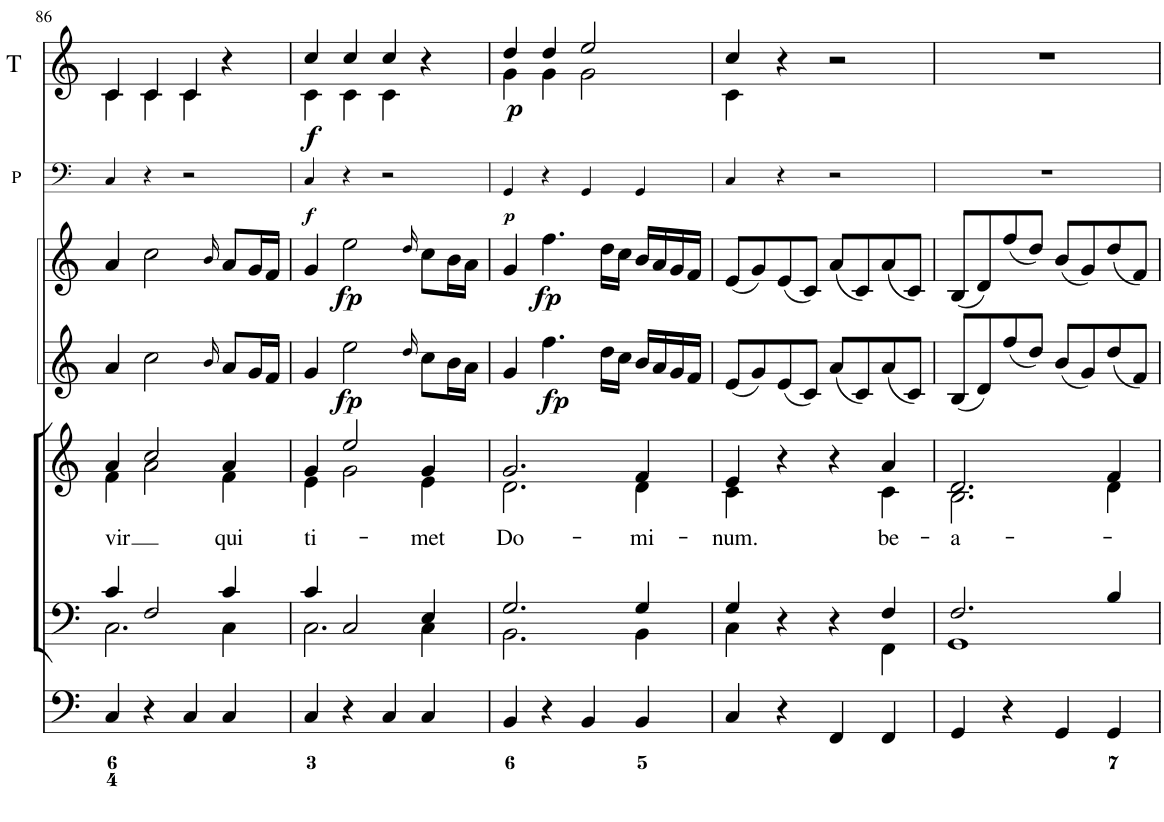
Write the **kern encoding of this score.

**kern	**kern	**kern	**text	**kern	**dynam	**kern	**dynam	**kern	**dynam	**kern	**dynam
*part7	*part6	*part5	*part5	*part4	*part4	*part3	*part3	*part2	*part2	*part1	*part1
*staff7	*staff6	*staff5	*staff5	*staff4	*staff4	*staff3	*staff3	*staff2	*staff2	*staff1	*staff1
*I"Organ	*I"Voice	*I"Voice	*	*I"Violin 2	*	*I"Violin 1	*	*I"Timpani	*	*I"Clarini in C	*
*	*	*	*	*I'Vln	*	*I'Vln	*	*	*	*	*
!!LO:PB:g=z
*clefF4	*clefF4	*clefG2	*	*clefG2	*	*clefG2	*	*clefF4	*	*clefG2	*
*k[]	*k[]	*k[]	*	*k[]	*	*k[]	*	*k[]	*	*k[]	*
*M4/4	*M4/4	*M4/4	*	*M4/4	*	*M4/4	*	*M4/4	*	*M4/4	*
*met(c)	*met(c)	*met(c)	*	*met(c)	*	*met(c)	*	*met(c)	*	*met(c)	*
=86	=86	=86	=86	=86	=86	=86	=86	=86	=86	=86	=86
*	*^	*	*	*	*	*	*	*	*	*	*
!	!	!	!	!LO:LY:b	!	!	!	!	!	!	!	!
*	*	*	*^	*	*	*	*	*	*	*	*^	*
4C/	4c/	2.C\	4a/	4f\	vir	4a/	.	4a/	.	4C/	.	4c/	4c\	.
4r	2F/	.	2cc/	2a\	.	2cc\	.	2cc\	.	4r	.	4c/	4c\	.
4C/	.	.	.	.	.	.	.	.	.	2r	.	4c/	4c\	.
.	.	.	.	.	.	16qb/	.	16qb/	.	.	.	.	.	.
!	!	!	!	!	!LO:LY:b	!	!	!	!	!	!	!	!	!
4C/	4c/	4C\	4a/	4f\	qui	8a/L	.	8a/L	.	.	.	4r	4ryy	.
.	.	.	.	.	.	16g/L	.	16g/L	.	.	.	.	.	.
.	.	.	.	.	.	16f/JJ	.	16f/JJ	.	.	.	.	.	.
=87	=87	=87	=87	=87	=87	=87	=87	=87	=87	=87	=87	=87	=87	=87
!	!	!	!	!	!LO:LY:b	!	!	!	!	!	!LO:DY:b	!	!	!LO:DY:b
4C/	4c/	2.C\	4g/	4e\	ti-	4g/	.	4g/	.	4C/	f	4cc/	4c\	f
!	!	!	!	!	!	!	!LO:DY:b	!	!LO:DY:b	!	!	!	!	!
4r	2C/	.	2ee/	2g\	.	2ee\	fp	2ee\	fp	4r	.	4cc/	4c\	.
4C/	.	.	.	.	.	.	.	.	.	2r	.	4cc/	4c\	.
.	.	.	.	.	.	16qdd/	.	16qdd/	.	.	.	.	.	.
!	!	!	!	!	!LO:LY:b	!	!	!	!	!	!	!	!	!
4C/	4E/	4C\	4g/	4e\	-met	8cc\L	.	8cc\L	.	.	.	4r	4ryy	.
.	.	.	.	.	.	16b\L	.	16b\L	.	.	.	.	.	.
.	.	.	.	.	.	16a\JJ	.	16a\JJ	.	.	.	.	.	.
=88	=88	=88	=88	=88	=88	=88	=88	=88	=88	=88	=88	=88	=88	=88
!	!	!	!	!	!LO:LY:b	!	!	!	!	!	!LO:DY:b	!	!	!LO:DY:b
4BB/	2.G/	2.BB\	2.g/	2.d\	Do-	4g/	.	4g/	.	4GG/	p	4dd/	4g\	p
!	!	!	!	!	!	!	!LO:DY:b	!	!LO:DY:b	!	!	!	!	!
4r	.	.	.	.	.	4.ff\	fp	4.ff\	fp	4r	.	4dd/	4g\	.
4BB/	.	.	.	.	.	.	.	.	.	4GG/	.	2ee/	2g\	.
.	.	.	.	.	.	16dd\LL	.	16dd\LL	.	.	.	.	.	.
.	.	.	.	.	.	16cc\JJ	.	16cc\JJ	.	.	.	.	.	.
!	!	!	!	!	!LO:LY:b	!	!	!	!	!	!	!	!	!
4BB/	4G/	4BB\	4f/	4d\	-mi-	16b/LL	.	16b/LL	.	4GG/	.	.	.	.
.	.	.	.	.	.	16a/	.	16a/	.	.	.	.	.	.
.	.	.	.	.	.	16g/	.	16g/	.	.	.	.	.	.
.	.	.	.	.	.	16f/JJ	.	16f/JJ	.	.	.	.	.	.
=89	=89	=89	=89	=89	=89	=89	=89	=89	=89	=89	=89	=89	=89	=89
!	!	!	!	!	!LO:LY:b	!	!	!	!	!	!	!	!	!
4C/	4G/	4C\	4e/	4c\	-num.	(8e/L	.	(8e/L	.	4C/	.	4cc/	4c\	.
.	.	.	.	.	.	8g/)	.	8g/)	.	.	.	.	.	.
4r	4r	2ryy	4r	2ryy	.	(8e/	.	(8e/	.	4r	.	4r	2.ryy	.
.	.	.	.	.	.	8c/J)	.	8c/J)	.	.	.	.	.	.
4FF/	4r	.	4r	.	.	(8a/L	.	(8a/L	.	2r	.	2r	.	.
.	.	.	.	.	.	8c/)	.	8c/)	.	.	.	.	.	.
!	!	!	!	!	!LO:LY:b	!	!	!	!	!	!	!	!	!
4FF/	4F/	4FF\	4a/	4c\	be-	(8a/	.	(8a/	.	.	.	.	.	.
.	.	.	.	.	.	8c/J)	.	8c/J)	.	.	.	.	.	.
*	*	*	*	*	*	*	*	*	*	*	*	*v	*v	*
=90	=90	=90	=90	=90	=90	=90	=90	=90	=90	=90	=90	=90	=90
!	!	!	!	!	!LO:LY:b	!	!	!	!	!	!	!	!
4GG/	2.F/	1GG	2.d/	2.B\	-a-	(8B/L	.	(8B/L	.	1r	.	1r	.
.	.	.	.	.	.	8d/)	.	8d/)	.	.	.	.	.
4r	.	.	.	.	.	(8ff/	.	(8ff/	.	.	.	.	.
.	.	.	.	.	.	8dd/J)	.	8dd/J)	.	.	.	.	.
4GG/	.	.	.	.	.	(8b/L	.	(8b/L	.	.	.	.	.
.	.	.	.	.	.	8g/)	.	8g/)	.	.	.	.	.
4GG/	4B/	.	4f/	4d\	.	(8dd/	.	(8dd/	.	.	.	.	.
.	.	.	.	.	.	8f/J)	.	8f/J)	.	.	.	.	.
*	*v	*v	*	*	*	*	*	*	*	*	*	*	*
*	*	*v	*v	*	*	*	*	*	*	*	*	*
=	=	=	=	=	=	=	=	=	=	=	=
*-	*-	*-	*-	*-	*-	*-	*-	*-	*-	*-	*-
